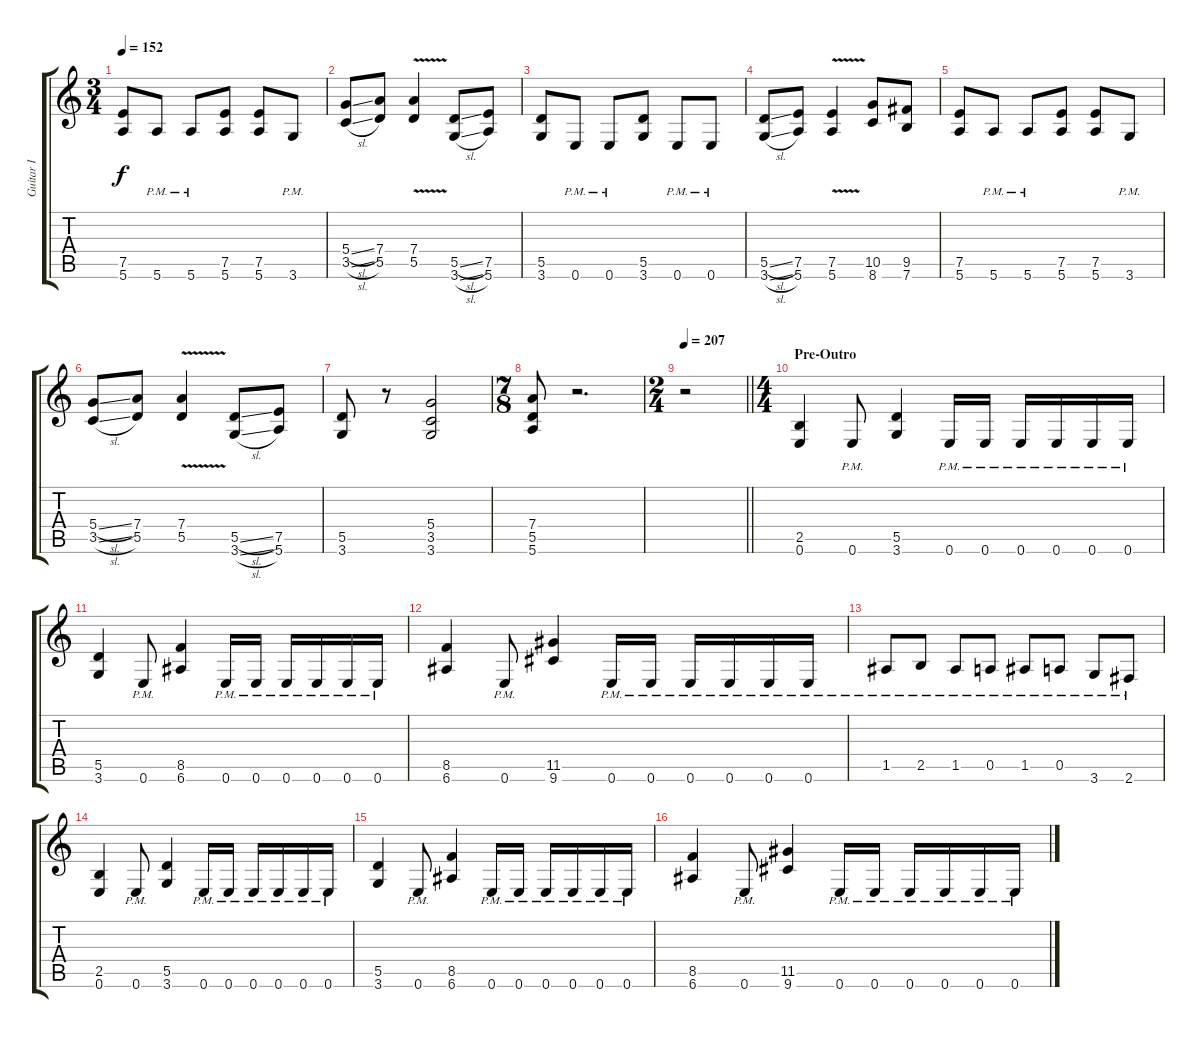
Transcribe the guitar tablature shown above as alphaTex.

\track ("Guitar I" "Guitar I") {instrument overdrivenguitar}
\staff {score tabs}
\tuning (E4 B3 G3 D3 A2 E2) {hide}
\ts (3 4)
\tempo 152
\clef g2
\ks c
(7.5 5.6).8{dy f} 5.6{pm}.8 5.6{pm}.8 (7.5 5.6).8 (7.5 5.6).8 3.6{pm}.8 |
(5.4{sl} 3.5{sl}).8 (7.4 5.5).8 (7.4{v} 5.5{v}).4 (5.5{sl} 3.6{sl}).8 (7.5 5.6).8 |
(5.5 3.6).8 0.6{pm}.8 0.6{pm}.8 (5.5 3.6).8 0.6{pm}.8 0.6{pm}.8 |
(5.5{sl} 3.6{sl}).8 (7.5 5.6).8 (7.5{v} 5.6{v}).4 (10.5 8.6).8 (9.5 7.6).8 |
(7.5 5.6).8 5.6{pm}.8 5.6{pm}.8 (7.5 5.6).8 (7.5 5.6).8 3.6{pm}.8 |
(5.4{sl} 3.5{sl}).8 (7.4 5.5).8 (7.4{v} 5.5{v}).4 (5.5{sl} 3.6{sl}).8 (7.5 5.6).8 |
(5.5 3.6).8 r.8 (5.4 3.5 3.6).2 |
\ts (7 8)
(7.4 5.5 5.6).8 r.2{d} |
\ts (2 4)
\tempo 207
\barLineRight lightlight
r.2 |
\ts (4 4)
\section ("" "Pre-Outro")
(2.5 0.6).4 0.6{pm}.8 (5.5 3.6).4 0.6{pm}.16 0.6{pm}.16 0.6{pm}.16 0.6{pm}.16 0.6{pm}.16 0.6{pm}.16 |
(5.5 3.6).4 0.6{pm}.8 (8.5 6.6).4 0.6{pm}.16 0.6{pm}.16 0.6{pm}.16 0.6{pm}.16 0.6{pm}.16 0.6{pm}.16 |
(8.5 6.6).4 0.6{pm}.8 (11.5 9.6).4 0.6{pm}.16 0.6{pm}.16 0.6{pm}.16 0.6{pm}.16 0.6{pm}.16 0.6{pm}.16 |
1.5{pm}.8 2.5{pm}.8 1.5{pm}.8 0.5{pm}.8 1.5{pm}.8 0.5{pm}.8 3.6{pm}.8 2.6{pm}.8 |
(2.5 0.6).4 0.6{pm}.8 (5.5 3.6).4 0.6{pm}.16 0.6{pm}.16 0.6{pm}.16 0.6{pm}.16 0.6{pm}.16 0.6{pm}.16 |
(5.5 3.6).4 0.6{pm}.8 (8.5 6.6).4 0.6{pm}.16 0.6{pm}.16 0.6{pm}.16 0.6{pm}.16 0.6{pm}.16 0.6{pm}.16 |
(8.5 6.6).4 0.6{pm}.8 (11.5 9.6).4 0.6{pm}.16 0.6{pm}.16 0.6{pm}.16 0.6{pm}.16 0.6{pm}.16 0.6{pm}.16
